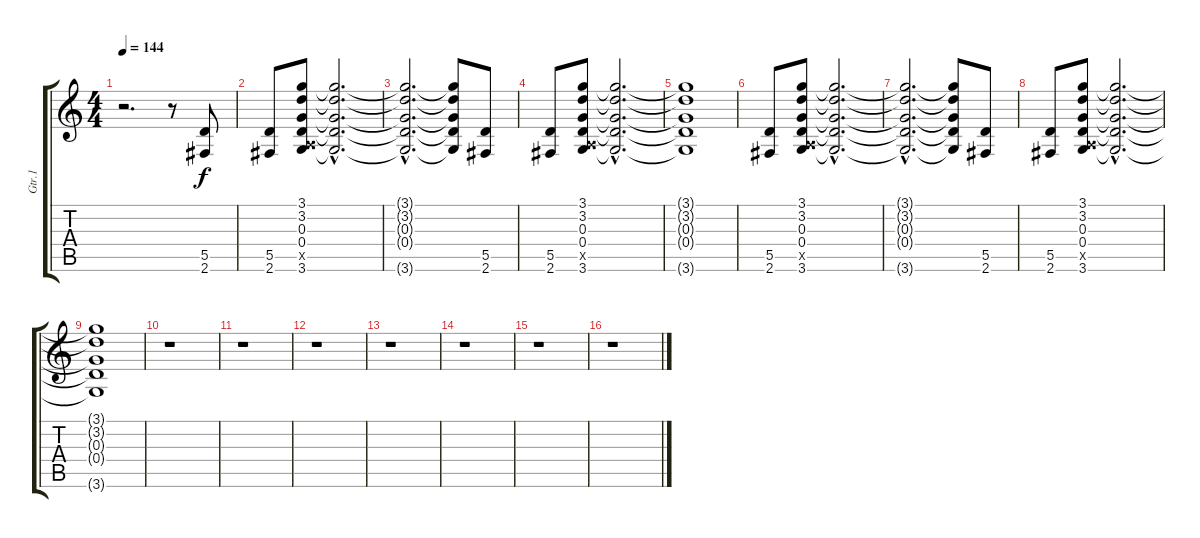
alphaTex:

\track ("Gtr.1" "Gtr.1") {instrument distortionguitar}
\staff {score tabs}
\tuning (E4 B3 G3 D3 A2 E2) {hide}
\ts (4 4)
\tempo 144
\clef g2
\ks c
r.2{d dy f instrument distortionguitar} r.8 (5.5 2.6).8 |
(5.5 2.6).8 (3.1 3.2 0.3 0.4 0.5{x} 3.6).8 (3.1{hac t} 3.2{hac t} 0.3{hac t} 0.4{hac t} 3.6{hac t}).2{d} |
(3.1{hac t} 3.2{hac t} 0.3{hac t} 0.4{hac t} 3.6{hac t}).2{d} (3.1{t} 3.2{t} 0.3{t} 0.4{t} 3.6{t}).8 (5.5 2.6).8 |
(5.5 2.6).8 (3.1 3.2 0.3 0.4 0.5{x} 3.6).8 (3.1{hac t} 3.2{hac t} 0.3{hac t} 0.4{hac t} 3.6{hac t}).2{d} |
(3.1{t} 3.2{t} 0.3{t} 0.4{t} 3.6{t}).1 |
(5.5 2.6).8 (3.1 3.2 0.3 0.4 0.5{x} 3.6).8 (3.1{hac t} 3.2{hac t} 0.3{hac t} 0.4{hac t} 3.6{hac t}).2{d} |
(3.1{hac t} 3.2{hac t} 0.3{hac t} 0.4{hac t} 3.6{hac t}).2{d} (3.1{t} 3.2{t} 0.3{t} 0.4{t} 3.6{t}).8 (5.5 2.6).8 |
(5.5 2.6).8 (3.1 3.2 0.3 0.4 0.5{x} 3.6).8 (3.1{hac t} 3.2{hac t} 0.3{hac t} 0.4{hac t} 3.6{hac t}).2{d} |
(3.1{t} 3.2{t} 0.3{t} 0.4{t} 3.6{t}).1 |
r.1 |
r.1 |
r.1 |
r.1 |
r.1 |
r.1 |
r.1
